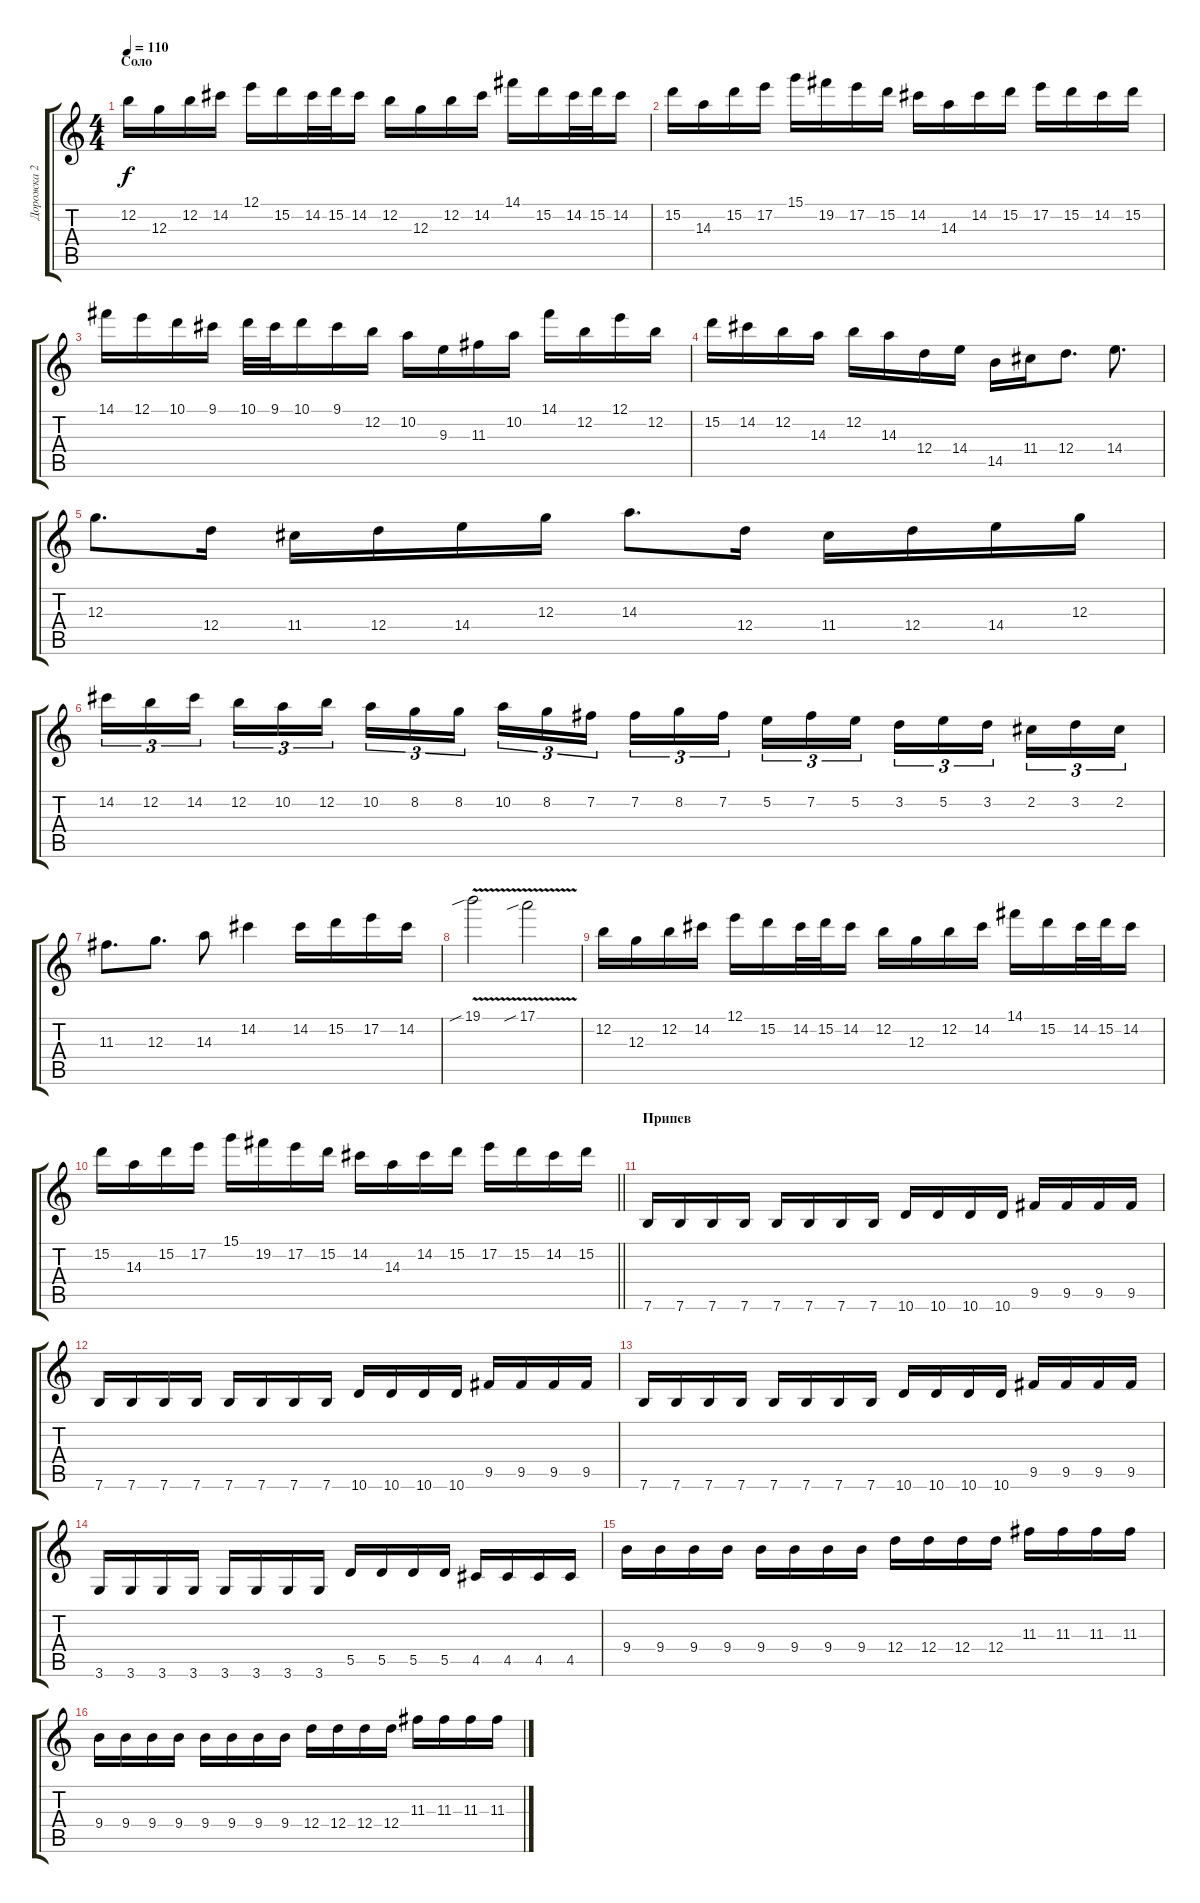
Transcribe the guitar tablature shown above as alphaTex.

\track ("Дорожка 2" "Дорожка 2") {instrument overdrivenguitar}
\staff {score tabs}
\tuning (E4 B3 G3 D3 A2 E2) {hide}
\ts (4 4)
\section ("" "Соло")
\tempo 110
\clef g2
\ks c
12.2.16{dy f} 12.3.16 12.2.16 14.2.16 12.1.16 15.2.16 14.2.32 15.2.32 14.2.16 12.2.16 12.3.16 12.2.16 14.2.16 14.1.16 15.2.16 14.2.32 15.2.32 14.2.16 |
15.2.16 14.3.16 15.2.16 17.2.16 15.1.16 19.2.16 17.2.16 15.2.16 14.2.16 14.3.16 14.2.16 15.2.16 17.2.16 15.2.16 14.2.16 15.2.16 |
14.1.16 12.1.16 10.1.16 9.1.16 10.1.32 9.1.32 10.1.16 9.1.16 12.2.16 10.2.16 9.3.16 11.3.16 10.2.16 14.1.16 12.2.16 12.1.16 12.2.16 |
15.2.16 14.2.16 12.2.16 14.3.16 12.2.16 14.3.16 12.4.16 14.4.16 14.5.16 11.4.16 12.4.8{d} 14.4.8{d} |
12.3.8{d} 12.4.16 11.4.16 12.4.16 14.4.16 12.3.16 14.3.8{d} 12.4.16 11.4.16 12.4.16 14.4.16 12.3.16 |
14.2.16{tu (3 2)} 12.2.16{tu (3 2)} 14.2.16{tu (3 2) beam splitsecondary} 12.2.16{tu (3 2)} 10.2.16{tu (3 2)} 12.2.16{tu (3 2)} 10.2.16{tu (3 2)} 8.2.16{tu (3 2)} 8.2.16{tu (3 2) beam splitsecondary} 10.2.16{tu (3 2)} 8.2.16{tu (3 2)} 7.2.16{tu (3 2)} 7.2.16{tu (3 2)} 8.2.16{tu (3 2)} 7.2.16{tu (3 2) beam splitsecondary} 5.2.16{tu (3 2)} 7.2.16{tu (3 2)} 5.2.16{tu (3 2)} 3.2.16{tu (3 2)} 5.2.16{tu (3 2)} 3.2.16{tu (3 2) beam splitsecondary} 2.2.16{tu (3 2)} 3.2.16{tu (3 2)} 2.2.16{tu (3 2)} |
11.3.8{d} 12.3.8{d} 14.3.8 14.2.4 14.2.16 15.2.16 17.2.16 14.2.16 |
19.1{v sib}.2 17.1{v sib}.2 |
12.2.16 12.3.16 12.2.16 14.2.16 12.1.16 15.2.16 14.2.32 15.2.32 14.2.16 12.2.16 12.3.16 12.2.16 14.2.16 14.1.16 15.2.16 14.2.32 15.2.32 14.2.16 |
\barLineRight lightlight
15.2.16 14.3.16 15.2.16 17.2.16 15.1.16 19.2.16 17.2.16 15.2.16 14.2.16 14.3.16 14.2.16 15.2.16 17.2.16 15.2.16 14.2.16 15.2.16 |
\section ("" "Припев")
7.6.16 7.6.16 7.6.16 7.6.16 7.6.16 7.6.16 7.6.16 7.6.16 10.6.16 10.6.16 10.6.16 10.6.16 9.5.16 9.5.16 9.5.16 9.5.16 |
7.6.16 7.6.16 7.6.16 7.6.16 7.6.16 7.6.16 7.6.16 7.6.16 10.6.16 10.6.16 10.6.16 10.6.16 9.5.16 9.5.16 9.5.16 9.5.16 |
7.6.16 7.6.16 7.6.16 7.6.16 7.6.16 7.6.16 7.6.16 7.6.16 10.6.16 10.6.16 10.6.16 10.6.16 9.5.16 9.5.16 9.5.16 9.5.16 |
3.6.16 3.6.16 3.6.16 3.6.16 3.6.16 3.6.16 3.6.16 3.6.16 5.5.16 5.5.16 5.5.16 5.5.16 4.5.16 4.5.16 4.5.16 4.5.16 |
9.4.16 9.4.16 9.4.16 9.4.16 9.4.16 9.4.16 9.4.16 9.4.16 12.4.16 12.4.16 12.4.16 12.4.16 11.3.16 11.3.16 11.3.16 11.3.16 |
9.4.16 9.4.16 9.4.16 9.4.16 9.4.16 9.4.16 9.4.16 9.4.16 12.4.16 12.4.16 12.4.16 12.4.16 11.3.16 11.3.16 11.3.16 11.3.16
